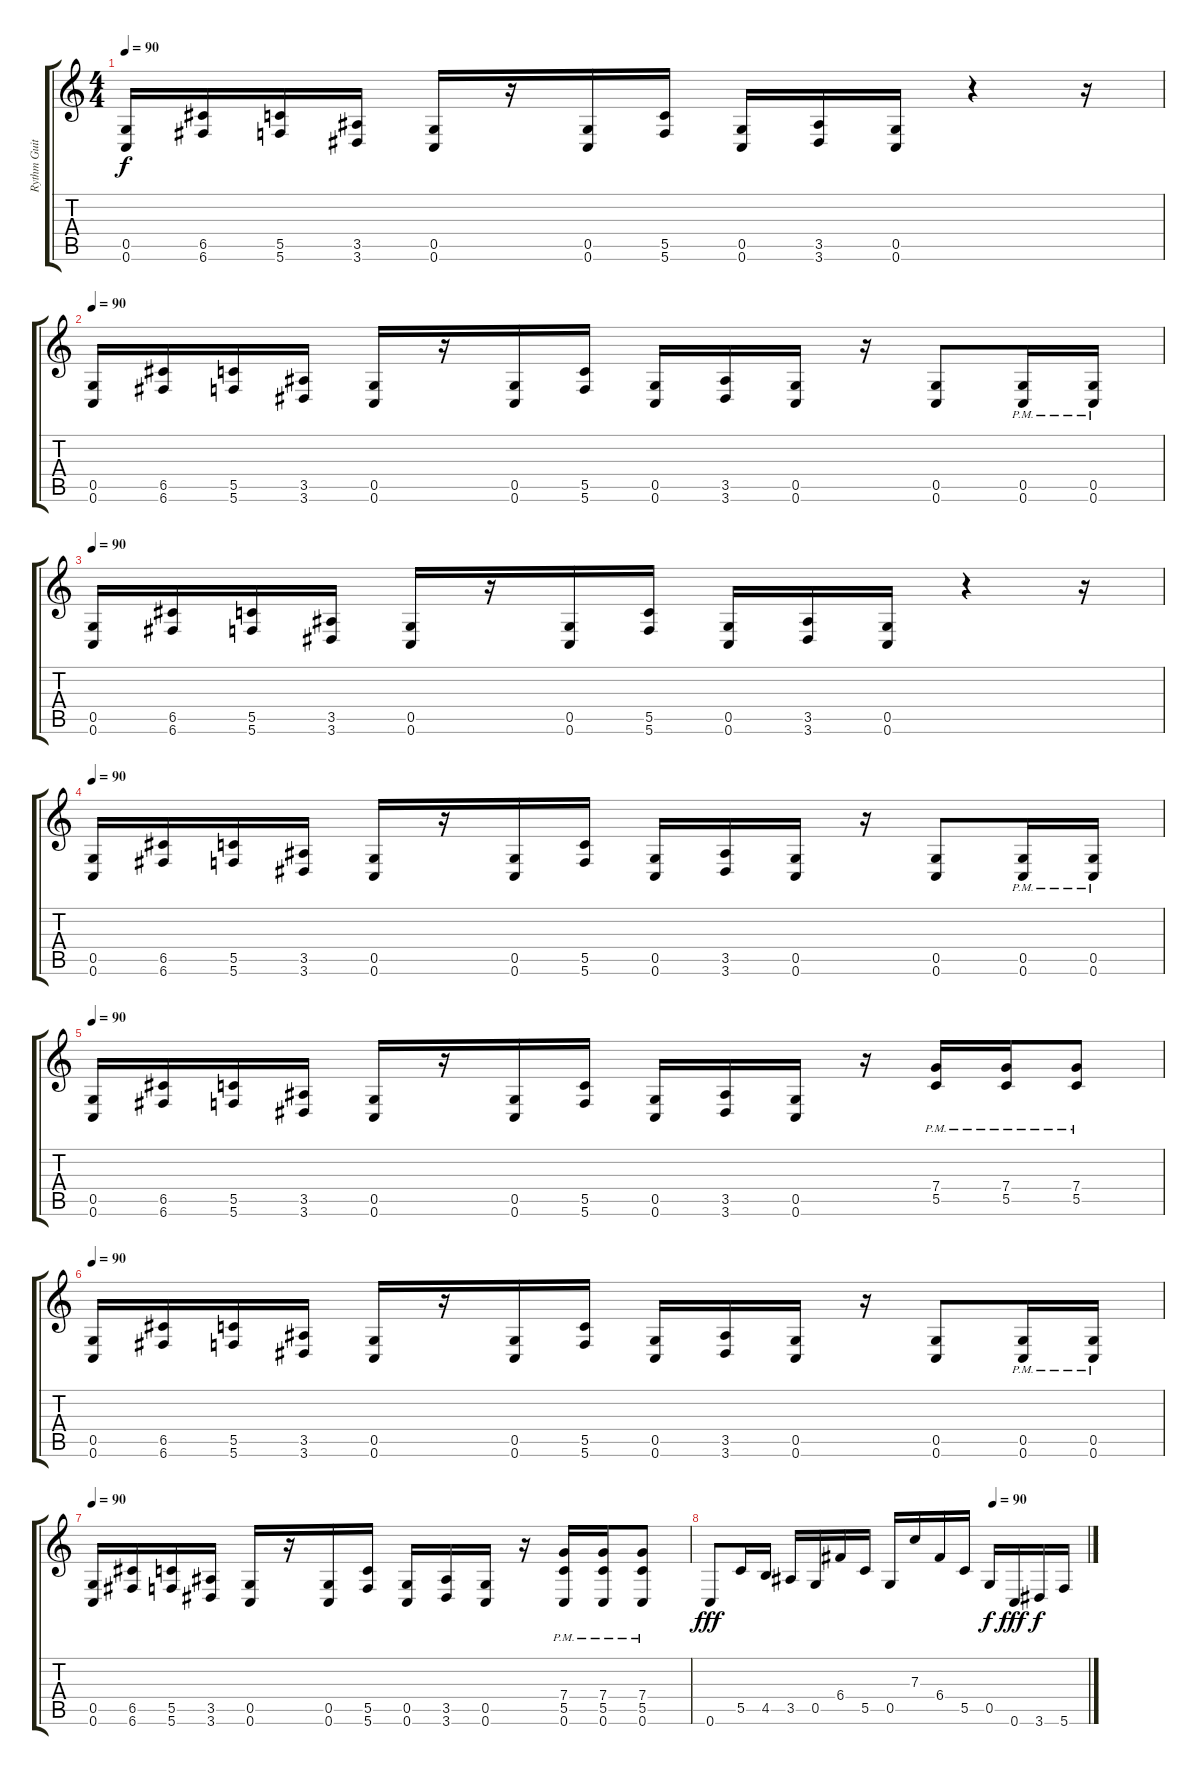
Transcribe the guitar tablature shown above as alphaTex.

\track ("Rythm Guitar" "Rythm Guit") {instrument distortionguitar}
\staff {score tabs}
\tuning (D4 A3 F3 C3 G2 C2) {hide}
\ts (4 4)
\tempo 90
\clef g2
\ks c
(0.5 0.6).16{dy f} (6.5 6.6).16 (5.5 5.6).16 (3.5 3.6).16 (0.5 0.6).16 r.16 (0.5 0.6).16 (5.5 5.6).16 (0.5 0.6).16 (3.5 3.6).16 (0.5 0.6).16 r.4 r.16 |
\tempo 90
(0.5 0.6).16 (6.5 6.6).16 (5.5 5.6).16 (3.5 3.6).16 (0.5 0.6).16 r.16 (0.5 0.6).16 (5.5 5.6).16 (0.5 0.6).16 (3.5 3.6).16 (0.5 0.6).16 r.16 (0.5 0.6).8 (0.5{pm} 0.6{pm}).16 (0.5{pm} 0.6{pm}).16 |
\tempo 90
(0.5 0.6).16 (6.5 6.6).16 (5.5 5.6).16 (3.5 3.6).16 (0.5 0.6).16 r.16 (0.5 0.6).16 (5.5 5.6).16 (0.5 0.6).16 (3.5 3.6).16 (0.5 0.6).16 r.4 r.16 |
\tempo 90
(0.5 0.6).16 (6.5 6.6).16 (5.5 5.6).16 (3.5 3.6).16 (0.5 0.6).16 r.16 (0.5 0.6).16 (5.5 5.6).16 (0.5 0.6).16 (3.5 3.6).16 (0.5 0.6).16 r.16 (0.5 0.6).8 (0.5{pm} 0.6{pm}).16 (0.5{pm} 0.6{pm}).16 |
\tempo 90
(0.5 0.6).16 (6.5 6.6).16 (5.5 5.6).16 (3.5 3.6).16 (0.5 0.6).16 r.16 (0.5 0.6).16 (5.5 5.6).16 (0.5 0.6).16 (3.5 3.6).16 (0.5 0.6).16 r.16 (7.4{pm} 5.5{pm}).16 (7.4{pm} 5.5{pm}).16 (7.4{pm} 5.5{pm}).8 |
\tempo 90
(0.5 0.6).16 (6.5 6.6).16 (5.5 5.6).16 (3.5 3.6).16 (0.5 0.6).16 r.16 (0.5 0.6).16 (5.5 5.6).16 (0.5 0.6).16 (3.5 3.6).16 (0.5 0.6).16 r.16 (0.5 0.6).8 (0.5{pm} 0.6{pm}).16 (0.5{pm} 0.6{pm}).16 |
\tempo 90
(0.5 0.6).16 (6.5 6.6).16 (5.5 5.6).16 (3.5 3.6).16 (0.5 0.6).16 r.16 (0.5 0.6).16 (5.5 5.6).16 (0.5 0.6).16 (3.5 3.6).16 (0.5 0.6).16 r.16 (7.4{pm} 5.5{pm} 0.6).16 (7.4{pm} 5.5{pm} 0.6).16 (7.4{pm} 5.5{pm} 0.6).8 |
\tempo (90 0.75)
0.6.8{dy fff} 5.5.16 4.5.16 3.5.16 0.5.16 6.4.16 5.5.16 0.5.16 7.3.16 6.4.16 5.5.16 0.5.16{dy f} 0.6.16{dy fff} 3.6.16{dy f} 5.6.16
